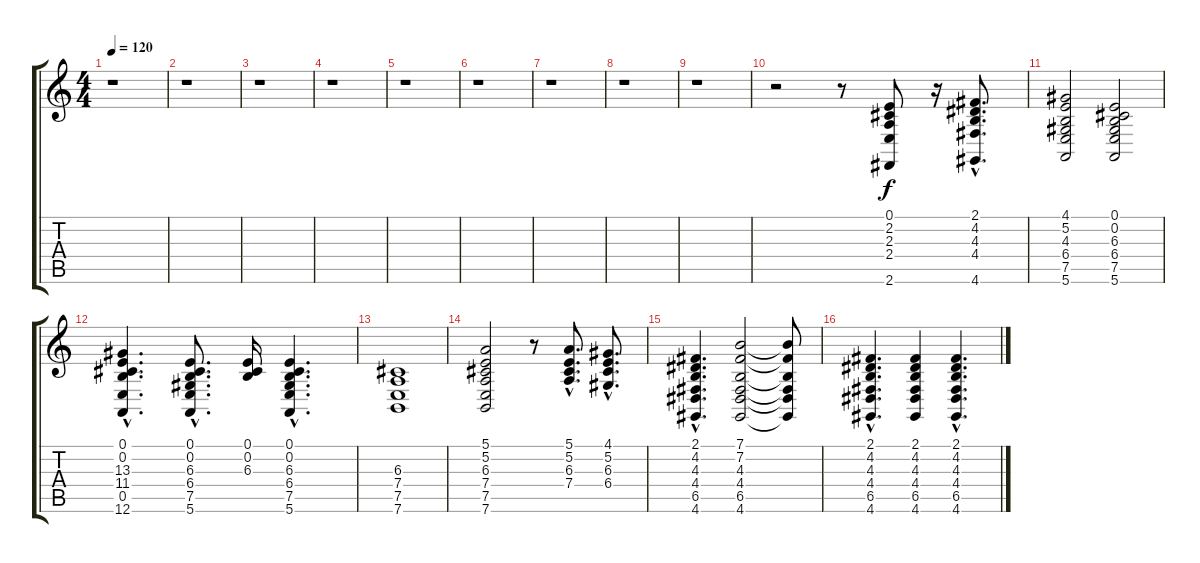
\track "" {instrument brightacousticpiano}
\staff {score tabs}
\tuning (E4 B3 G3 D3 A2 E2) {hide}
\ts (4 4)
\tempo 120
\clef g2
\ks c
r.1{dy f} |
r.1 |
r.1 |
r.1 |
r.1 |
r.1 |
r.1 |
r.1 |
r.1 |
r.2 r.8 (0.1 2.2 2.3 2.4 2.6).8 r.16 (2.1{hac} 4.2{hac} 4.3{hac} 4.4{hac} 4.6{hac}).8{d} |
(4.1 5.2 4.3 6.4 7.5 5.6).2 (0.1 0.2 6.3 6.4 7.5 5.6).2 |
(0.1{hac} 0.2{hac} 13.3{hac} 11.4{hac} 0.5{hac} 12.6{hac}).4{d} (0.1{hac} 0.2{hac} 6.3{hac} 6.4{hac} 7.5{hac} 5.6{hac}).8{d} (0.1 0.2 6.3).16 (0.1{hac} 0.2{hac} 6.3{hac} 6.4{hac} 7.5{hac} 5.6{hac}).4{d} |
(6.3 7.4 7.5 7.6).1 |
(5.1 5.2 6.3 7.4 7.5 7.6).2 r.8 (5.1{hac} 5.2{hac} 6.3{hac} 7.4{hac}).8{d} (4.1{hac} 5.2{hac} 6.3{hac} 6.4{hac}).8{d} |
(2.1{hac} 4.2{hac} 4.3{hac} 4.4{hac} 6.5{hac} 4.6{hac}).4{d} (7.1 7.2 4.3 4.4 6.5 4.6).2 (7.1{t} 7.2{t} 4.3{t} 4.4{t} 6.5{t} 4.6{t}).8 |
(2.1{hac} 4.2{hac} 4.3{hac} 4.4{hac} 6.5{hac} 4.6{hac}).4{d} (2.1 4.2 4.3 4.4 6.5 4.6).4 (2.1{hac} 4.2{hac} 4.3{hac} 4.4{hac} 6.5{hac} 4.6{hac}).4{d}
